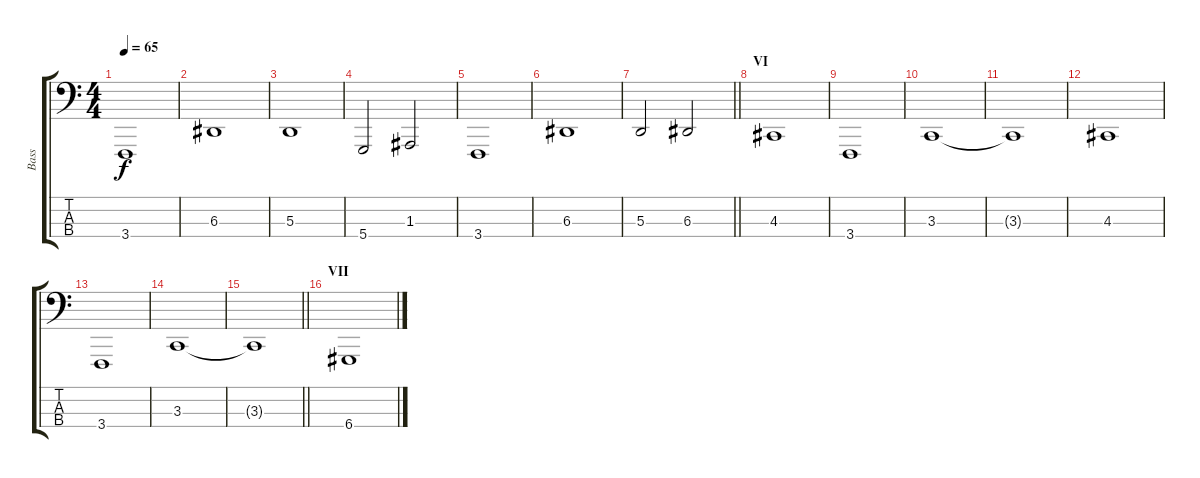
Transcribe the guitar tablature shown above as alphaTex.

\track ("Bass" "Bass") {instrument lead2sawtooth}
\staff {score tabs}
\tuning (G2 D2 A1 D1) {hide}
\ts (4 4)
\tempo 65
\clef f4
\ks c
3.4.1{dy f} |
6.3.1 |
5.3.1 |
5.4.2 1.3.2 |
3.4.1 |
6.3.1 |
\barLineRight lightlight
5.3.2 6.3.2 |
\section ("" "VI")
4.3.1 |
3.4.1 |
3.3.1 |
3.3{t}.1 |
4.3.1 |
3.4.1 |
3.3.1 |
\barLineRight lightlight
3.3{t}.1 |
\section ("" "VII")
6.4.1
